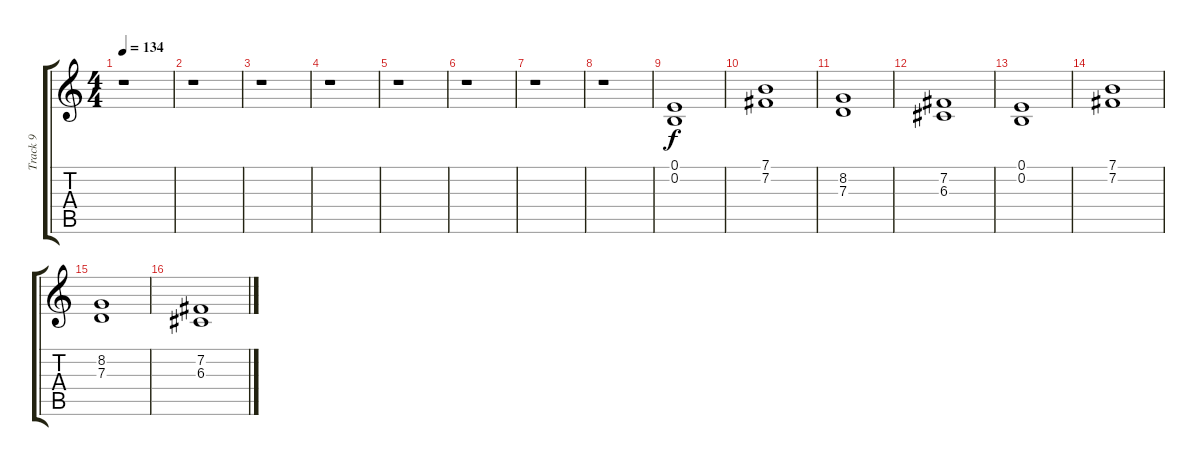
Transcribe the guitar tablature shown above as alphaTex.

\track ("Track 9" "Track 9") {instrument pad4choir}
\staff {score tabs}
\tuning (E4 B3 G3 D3 A2 E2) {hide}
\ts (4 4)
\tempo 134
\clef g2
\ks c
r.1{dy f} |
r.1 |
r.1 |
r.1 |
r.1 |
r.1 |
r.1 |
r.1 |
(0.1 0.2).1 |
(7.1 7.2).1 |
(8.2 7.3).1 |
(7.2 6.3).1 |
(0.1 0.2).1 |
(7.1 7.2).1 |
(8.2 7.3).1 |
(7.2 6.3).1
